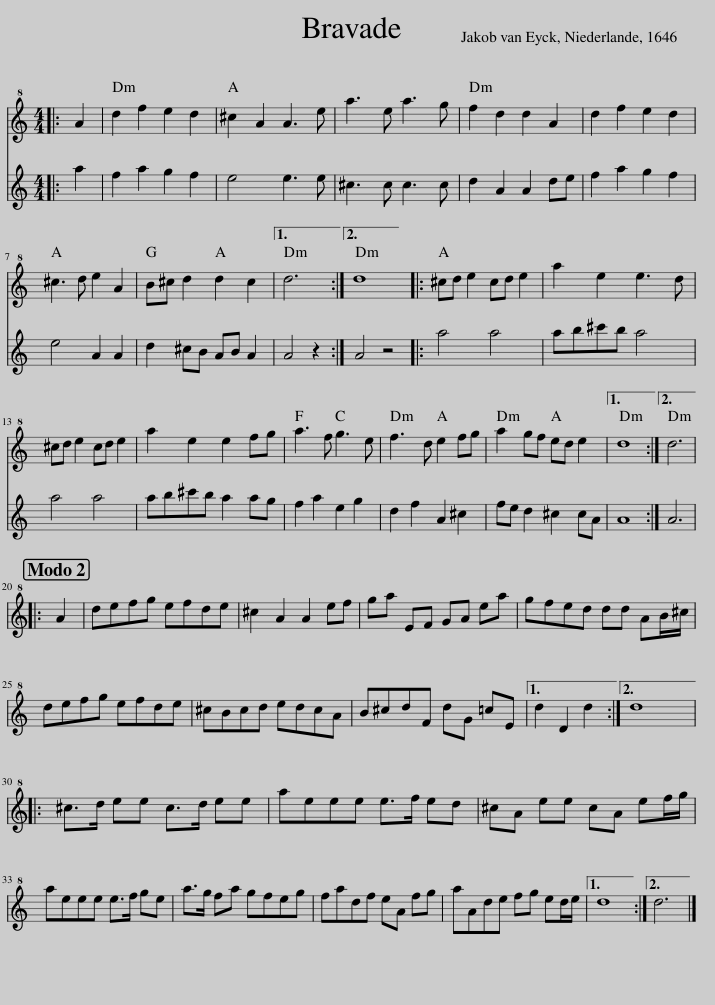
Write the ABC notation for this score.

X:1
%%score 1 2
L:1/8
M:4/4
I:linebreak $
K:C
V:1 treble+8
V:2 treble
V:1
|: A2 | d2 f2 e2 d2 | ^c2 A2 A3 e | a3 e a3 g | f2 d2 d2 A2 | %5
 d2 f2 e2 d2 |$ ^c3 d e2 A2 | B^c d2 d2 c2 |1 d6 :|2 d8 |: %10
 ^cd e2 cd e2 | a2 e2 e3 d |$ ^cd e2 cd e2 | a2 e2 e2 fg | a3 f g3 e | %15
 f3 d e2 fg | a2 gf ed e2 |1 d8 :|2 d6 |:$ A2 | %20
 defg efde | ^c2 A2 A2 ef | ga EF GA ea | gfed dd AB/^c/ |$ defg efde | %25
 ^cBcd edcA | B^cdF dG =cE |1 d2 D2 d2 :|2 d8 |:$ ^c>d ee c>d ee | %30
 aeee e>f ed | ^cA ee cA ef/g/ |$ aeee e>f ge | a>g fa gfeg | fadf eA fg | %35
 aAde fg ed/e/ |1 d8 :|2 d6 |] %38
V:2
|: a2 | f2 a2 g2 f2 | e4 e3 e | ^c3 c c3 c | d2 A2 A2 de | %5
 f2 a2 g2 f2 |$ e4 A2 A2 | d2 ^cB AB A2 |1 A4 z2 :|2 A4 z4 |: %10
 a4 a4 | ab^c'b a4 |$ a4 a4 | ab^c'b a2 ag | f2 a2 e2 g2 | %15
 d2 f2 A2 ^c2 | fe d2 ^c2 cA |1 A8 :|2 A6 |:$ z2 | %20
 z8 | z8 | z8 | z8 |$ z8 | %25
 z8 | z8 |1 z6 :|2 z8 |:$ z8 | %30
 z8 | z8 |$ z8 | z8 | z8 | %35
 z8 |1 z8 :|2 z6 |] %38
